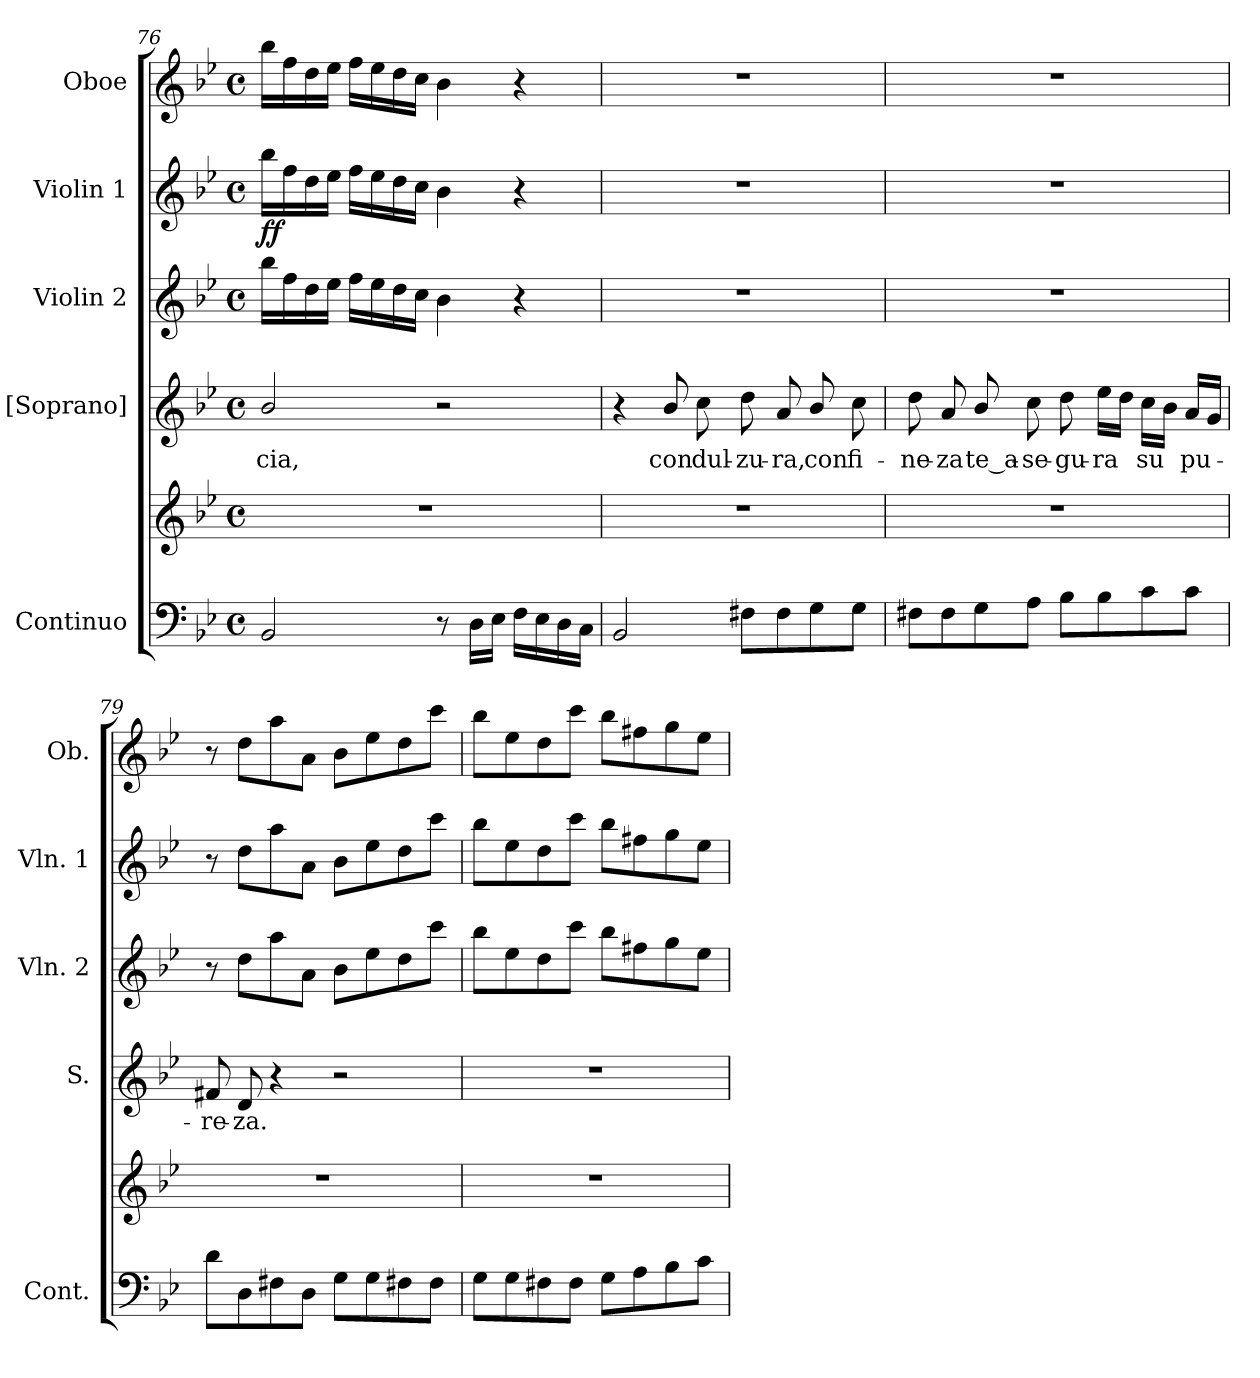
**kern	**kern	**kern	**text	**kern	**kern	**dynam	**kern
*part5	*part5	*part4	*part4	*part3	*part2	*part2	*part1
*staff6	*staff5	*staff4	*staff4	*staff3	*staff2	*staff2	*staff1
*I"Continuo	*	*I"[Soprano]	*	*I"Violin 2	*I"Violin 1	*	*I"Oboe
*I'Cont.	*	*I'S.	*	*I'Vln. 2	*I'Vln. 1	*	*I'Ob.
!!LO:PB:g=z
*clefF4	*clefG2	*clefG2	*	*clefG2	*clefG2	*	*clefG2
*k[b-e-]	*k[b-e-]	*k[b-e-]	*	*k[b-e-]	*k[b-e-]	*	*k[b-e-]
*B-:	*B-:	*B-:	*	*B-:	*B-:	*	*B-:
*M4/4	*M4/4	*M4/4	*	*M4/4	*M4/4	*	*M4/4
*met(c)	*met(c)	*met(c)	*	*met(c)	*met(c)	*	*met(c)
=76	=76	=76	=76	=76	=76	=76	=76
!	!	!	!LO:LY:b:color=#000000	!	!	!	!
2BB-i/	1r	2b-i/	-cia,	16bb-i\LL	16bb-i\LL	f f	16bb-i\LL
.	.	.	.	16ffi\	16ffi\	.	16ffi\
.	.	.	.	16ddi\	16ddi\	.	16ddi\
.	.	.	.	16ee-i\JJ	16ee-i\JJ	.	16ee-i\JJ
.	.	.	.	16ffi\LL	16ffi\LL	.	16ffi\LL
.	.	.	.	16ee-i\	16ee-i\	.	16ee-i\
.	.	.	.	16ddi\	16ddi\	.	16ddi\
.	.	.	.	16cci\JJ	16cci\JJ	.	16cci\JJ
8r	.	2r	.	4b-i\	4b-i\	.	4b-i\
16Di\LL	.	.	.	.	.	.	.
16E-i\JJ	.	.	.	.	.	.	.
16Fi\LL	.	.	.	4r	4r	.	4r
16E-i\	.	.	.	.	.	.	.
16Di\	.	.	.	.	.	.	.
16Ci\JJ	.	.	.	.	.	.	.
=77	=77	=77	=77	=77	=77	=77	=77
2BB-i/	1r	4r	.	1r	1r	.	1r
!	!	!	!LO:LY:b:color=#000000	!	!	!	!
.	.	8b-i/	con	.	.	.	.
!	!	!	!LO:LY:b:color=#000000	!	!	!	!
.	.	8cci\	dul-	.	.	.	.
!	!	!	!LO:LY:b:color=#000000	!	!	!	!
8F#Xi\L	.	8ddi\	-zu-	.	.	.	.
!	!	!	!LO:LY:b:color=#000000	!	!	!	!
8F#i\	.	8ai/	-ra,	.	.	.	.
!	!	!	!LO:LY:b:color=#000000	!	!	!	!
8Gi\	.	8b-i/	con	.	.	.	.
!	!	!	!LO:LY:b:color=#000000	!	!	!	!
8Gi\J	.	8cci\	fi-	.	.	.	.
=78	=78	=78	=78	=78	=78	=78	=78
!	!	!	!LO:LY:b:color=#000000	!	!	!	!
8F#Xi\L	1r	8ddi\	-ne-	1r	1r	.	1r
!	!	!	!LO:LY:b:color=#000000	!	!	!	!
8F#i\	.	8ai/	-za	.	.	.	.
!	!	!	!LO:LY:b:color=#000000	!	!	!	!
8Gi\	.	8b-i/	te_a-	.	.	.	.
!	!	!	!LO:LY:b:color=#000000	!	!	!	!
8Ai\J	.	8cci\	-se-	.	.	.	.
!	!	!	!LO:LY:b:color=#000000	!	!	!	!
8B-i\L	.	8ddi\	-gu-	.	.	.	.
!	!	!	!LO:LY:b:color=#000000	!	!	!	!
8B-i\	.	16ee-i\LL	-ra	.	.	.	.
.	.	16ddi\JJ	.	.	.	.	.
!	!	!	!LO:LY:b:color=#000000	!	!	!	!
8ci\	.	16cci\LL	su	.	.	.	.
.	.	16b-i\JJ	.	.	.	.	.
!	!	!	!LO:LY:b:color=#000000	!	!	!	!
8ci\J	.	16ai/LL	pu-	.	.	.	.
.	.	16gi/JJ	.	.	.	.	.
=79	=79	=79	=79	=79	=79	=79	=79
!	!	!	!LO:LY:b:color=#000000	!	!	!	!
8di\L	1r	8f#Xi/	-re-	8r	8r	.	8r
!	!	!	!LO:LY:b:color=#000000	!	!	!	!
8Di\	.	8di/	-za.	8ddi\L	8ddi\L	.	8ddi\L
8F#Xi\	.	4r	.	8aai\	8aai\	.	8aai\
8Di\J	.	.	.	8ai\J	8ai\J	.	8ai\J
8Gi\L	.	2r	.	8b-i\L	8b-i\L	.	8b-i\L
8Gi\	.	.	.	8ee-i\	8ee-i\	.	8ee-i\
8F#Xi\	.	.	.	8ddi\	8ddi\	.	8ddi\
8F#i\J	.	.	.	8ccci\J	8ccci\J	.	8ccci\J
!!LO:LB:g=z
=80	=80	=80	=80	=80	=80	=80	=80
8Gi\L	1r	1r	.	8bb-i\L	8bb-i\L	.	8bb-i\L
8Gi\	.	.	.	8ee-i\	8ee-i\	.	8ee-i\
8F#Xi\	.	.	.	8ddi\	8ddi\	.	8ddi\
8F#i\J	.	.	.	8ccci\J	8ccci\J	.	8ccci\J
8Gi\L	.	.	.	8bb-i\L	8bb-i\L	.	8bb-i\L
8Ai\	.	.	.	8ff#Xi\	8ff#Xi\	.	8ff#Xi\
8B-i\	.	.	.	8ggi\	8ggi\	.	8ggi\
8ci\J	.	.	.	8ee-i\J	8ee-i\J	.	8ee-i\J
=	=	=	=	=	=	=	=
*-	*-	*-	*-	*-	*-	*-	*-
